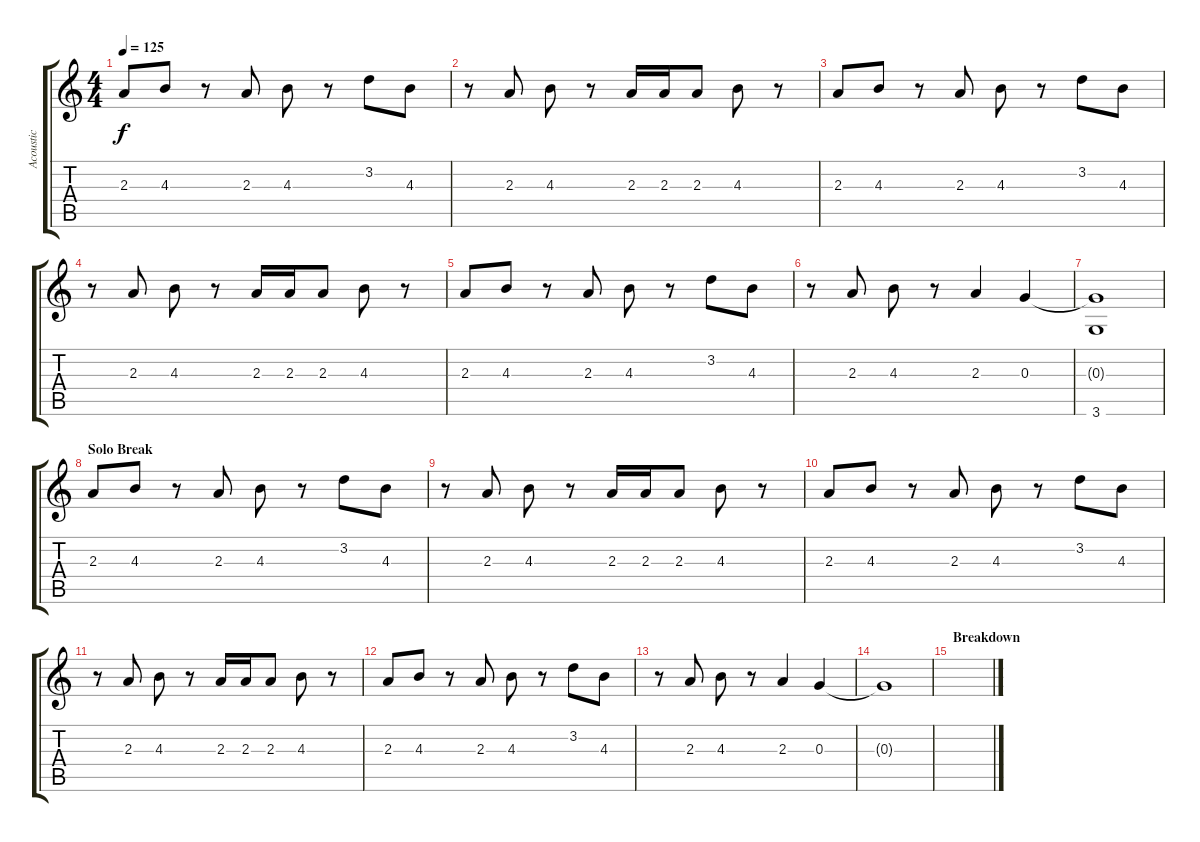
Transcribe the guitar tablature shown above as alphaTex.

\track ("Acoustic" "Acoustic") {instrument acousticguitarnylon}
\staff {score tabs}
\tuning (E4 B3 G3 D3 A2 E2) {hide}
\ts (4 4)
\tempo 125
\clef g2
\ks c
2.3.8{dy f} 4.3.8 r.8 2.3.8 4.3.8 r.8 3.2.8 4.3.8 |
r.8 2.3.8 4.3.8 r.8 2.3.16 2.3.16 2.3.8 4.3.8 r.8 |
2.3.8 4.3.8 r.8 2.3.8 4.3.8 r.8 3.2.8 4.3.8 |
r.8 2.3.8 4.3.8 r.8 2.3.16 2.3.16 2.3.8 4.3.8 r.8 |
2.3.8 4.3.8 r.8 2.3.8 4.3.8 r.8 3.2.8 4.3.8 |
r.8 2.3.8 4.3.8 r.8 2.3.4 0.3.4 |
(0.3{t} 3.6).1 |
\section ("" "Solo Break")
2.3.8 4.3.8 r.8 2.3.8 4.3.8 r.8 3.2.8 4.3.8 |
r.8 2.3.8 4.3.8 r.8 2.3.16 2.3.16 2.3.8 4.3.8 r.8 |
2.3.8 4.3.8 r.8 2.3.8 4.3.8 r.8 3.2.8 4.3.8 |
r.8 2.3.8 4.3.8 r.8 2.3.16 2.3.16 2.3.8 4.3.8 r.8 |
2.3.8 4.3.8 r.8 2.3.8 4.3.8 r.8 3.2.8 4.3.8 |
r.8 2.3.8 4.3.8 r.8 2.3.4 0.3.4 |
0.3{t}.1 |
\section ("" "Breakdown")
